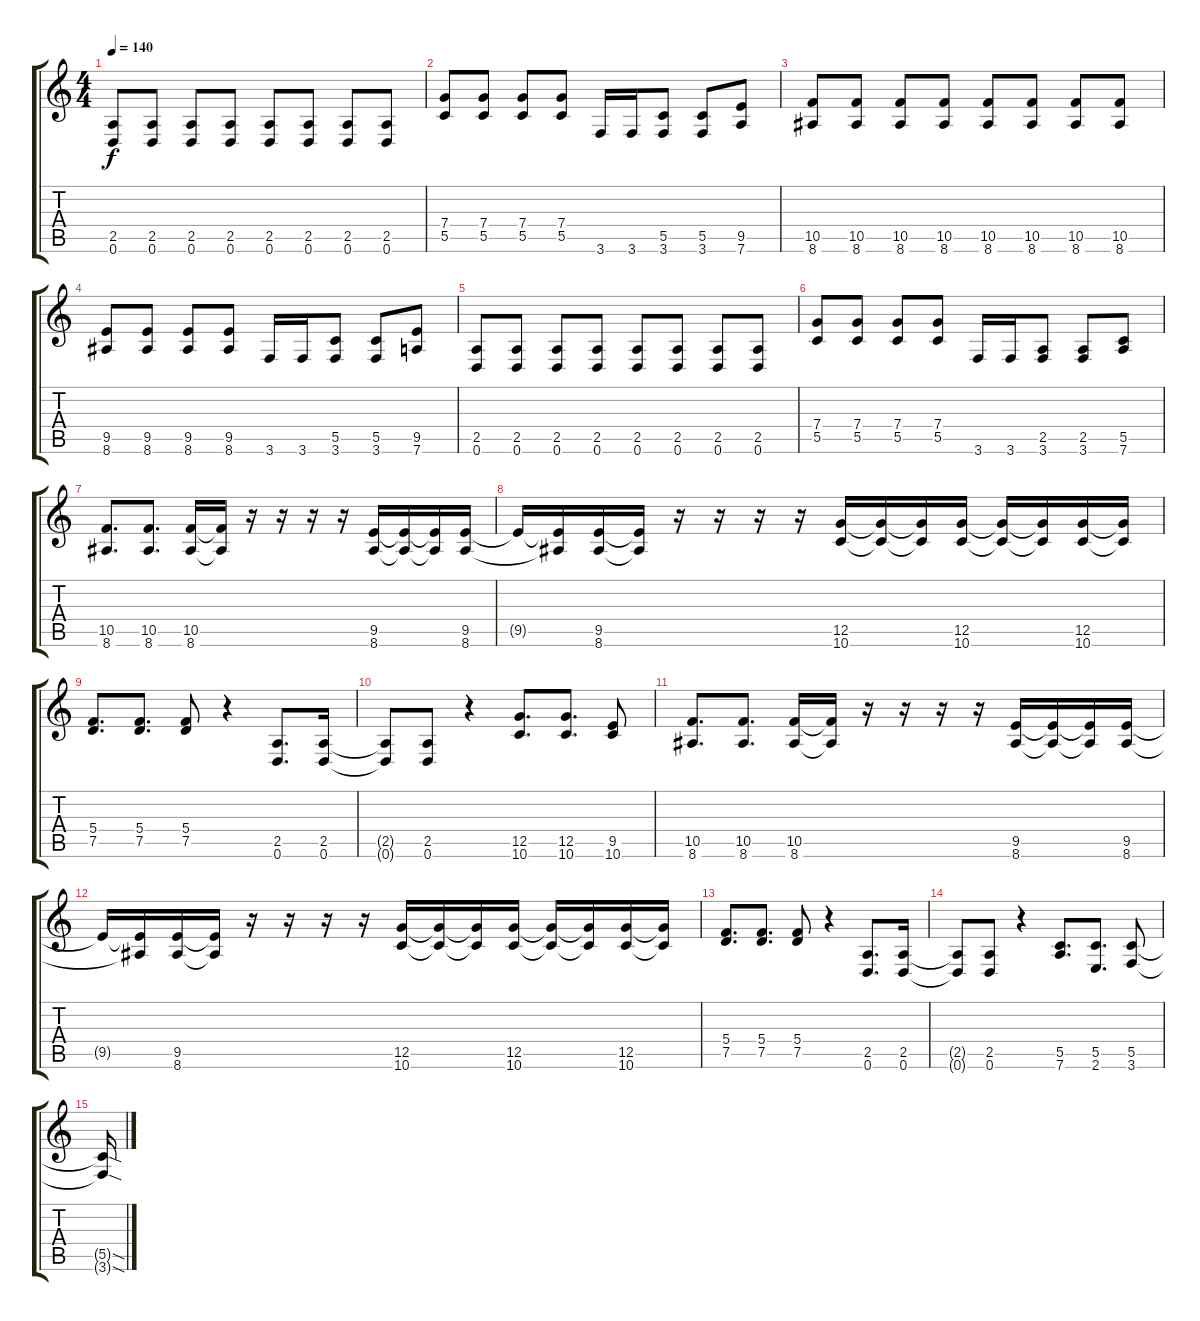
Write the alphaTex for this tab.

\track "" {instrument distortionguitar}
\staff {score tabs}
\tuning (D4 A3 F3 C3 G2 D2) {hide}
\ts (4 4)
\tempo 140
\clef g2
\ks c
(2.5 0.6).8{dy f} (2.5 0.6).8 (2.5 0.6).8 (2.5 0.6).8 (2.5 0.6).8 (2.5 0.6).8 (2.5 0.6).8 (2.5 0.6).8 |
(7.4 5.5).8 (7.4 5.5).8 (7.4 5.5).8 (7.4 5.5).8 3.6.16 3.6.16 (5.5 3.6).8 (5.5 3.6).8 (9.5 7.6).8 |
(10.5 8.6).8 (10.5 8.6).8 (10.5 8.6).8 (10.5 8.6).8 (10.5 8.6).8 (10.5 8.6).8 (10.5 8.6).8 (10.5 8.6).8 |
(9.5 8.6).8 (9.5 8.6).8 (9.5 8.6).8 (9.5 8.6).8 3.6.16 3.6.16 (5.5 3.6).8 (5.5 3.6).8 (9.5 7.6).8 |
(2.5 0.6).8 (2.5 0.6).8 (2.5 0.6).8 (2.5 0.6).8 (2.5 0.6).8 (2.5 0.6).8 (2.5 0.6).8 (2.5 0.6).8 |
(7.4 5.5).8 (7.4 5.5).8 (7.4 5.5).8 (7.4 5.5).8 3.6.16 3.6.16 (2.5 3.6).8 (2.5 3.6).8 (5.5 7.6).8 |
(10.5 8.6).8{d} (10.5 8.6).8{d} (10.5 8.6).16 (10.5{t} 8.6{t}).16 r.16 r.16 r.16 r.16 (9.5 8.6).16 (9.5{t} 8.6{t}).16 (9.5{t} 8.6{t}).16 (9.5 8.6).16 |
9.5{t}.16 (9.5{t} 8.6{t}).16 (9.5 8.6).16 (9.5{t} 8.6{t}).16 r.16 r.16 r.16 r.16 (12.5 10.6).16 (12.5{t} 10.6{t}).16 (12.5{t} 10.6{t}).16 (12.5 10.6).16 (12.5{t} 10.6{t}).16 (12.5{t} 10.6{t}).16 (12.5 10.6).16 (12.5{t} 10.6{t}).16 |
(5.4 7.5).8{d} (5.4 7.5).8{d} (5.4 7.5).8 r.4 (2.5 0.6).8{d} (2.5 0.6).16 |
(2.5{t} 0.6{t}).8 (2.5 0.6).8 r.4 (12.5 10.6).8{d} (12.5 10.6).8{d} (9.5 10.6).8 |
(10.5 8.6).8{d} (10.5 8.6).8{d} (10.5 8.6).16 (10.5{t} 8.6{t}).16 r.16 r.16 r.16 r.16 (9.5 8.6).16 (9.5{t} 8.6{t}).16 (9.5{t} 8.6{t}).16 (9.5 8.6).16 |
9.5{t}.16 (9.5{t} 8.6{t}).16 (9.5 8.6).16 (9.5{t} 8.6{t}).16 r.16 r.16 r.16 r.16 (12.5 10.6).16 (12.5{t} 10.6{t}).16 (12.5{t} 10.6{t}).16 (12.5 10.6).16 (12.5{t} 10.6{t}).16 (12.5{t} 10.6{t}).16 (12.5 10.6).16 (12.5{t} 10.6{t}).16 |
(5.4 7.5).8{d} (5.4 7.5).8{d} (5.4 7.5).8 r.4 (2.5 0.6).8{d} (2.5 0.6).16 |
(2.5{t} 0.6{t}).8 (2.5 0.6).8 r.4 (5.5 7.6).8{d} (5.5 2.6).8{d} (5.5 3.6).8 |
(5.5{sod t} 3.6{sod t}).16
